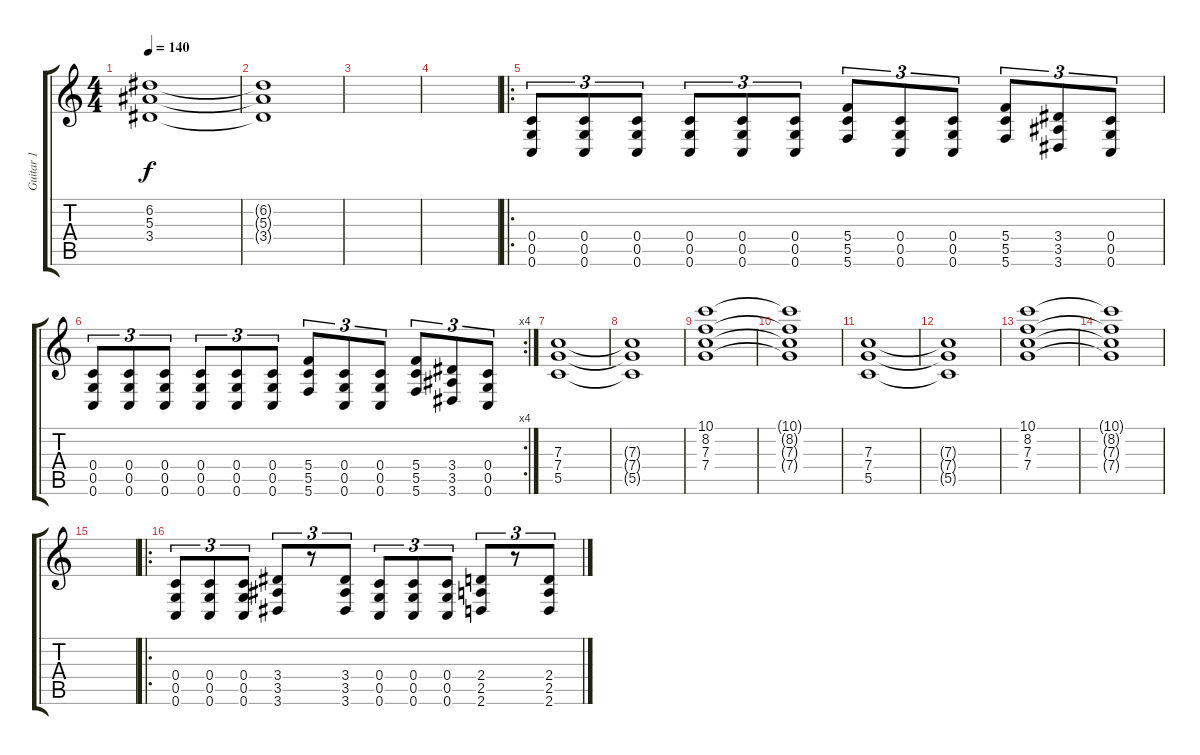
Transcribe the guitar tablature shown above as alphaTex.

\track ("Guitar 1" "Guitar 1") {instrument distortionguitar}
\staff {score tabs}
\tuning (D4 A3 F3 C3 G2 C2) {hide}
\ts (4 4)
\tempo 140
\clef g2
\ks c
(6.2 5.3 3.4).1{dy f} |
(6.2{t} 5.3{t} 3.4{t}).1 |
|
|
\ro
(0.4 0.5 0.6).8{tu (3 2) instrument overdrivenguitar} (0.4 0.5 0.6).8{tu (3 2)} (0.4 0.5 0.6).8{tu (3 2)} (0.4 0.5 0.6).8{tu (3 2)} (0.4 0.5 0.6).8{tu (3 2)} (0.4 0.5 0.6).8{tu (3 2)} (5.4 5.5 5.6).8{tu (3 2)} (0.4 0.5 0.6).8{tu (3 2)} (0.4 0.5 0.6).8{tu (3 2)} (5.4 5.5 5.6).8{tu (3 2)} (3.4 3.5 3.6).8{tu (3 2)} (0.4 0.5 0.6).8{tu (3 2)} |
\rc 4
(0.4 0.5 0.6).8{tu (3 2)} (0.4 0.5 0.6).8{tu (3 2)} (0.4 0.5 0.6).8{tu (3 2)} (0.4 0.5 0.6).8{tu (3 2)} (0.4 0.5 0.6).8{tu (3 2)} (0.4 0.5 0.6).8{tu (3 2)} (5.4 5.5 5.6).8{tu (3 2)} (0.4 0.5 0.6).8{tu (3 2)} (0.4 0.5 0.6).8{tu (3 2)} (5.4 5.5 5.6).8{tu (3 2)} (3.4 3.5 3.6).8{tu (3 2)} (0.4 0.5 0.6).8{tu (3 2)} |
(7.3 7.4 5.5).1{instrument distortionguitar} |
(7.3{t} 7.4{t} 5.5{t}).1 |
(10.1 8.2 7.3 7.4).1{instrument distortionguitar} |
(10.1{t} 8.2{t} 7.3{t} 7.4{t}).1 |
(7.3 7.4 5.5).1{instrument distortionguitar} |
(7.3{t} 7.4{t} 5.5{t}).1 |
(10.1 8.2 7.3 7.4).1{instrument distortionguitar} |
(10.1{t} 8.2{t} 7.3{t} 7.4{t}).1 |
|
\ro
(0.4 0.5 0.6).8{tu (3 2)} (0.4 0.5 0.6).8{tu (3 2)} (0.4 0.5 0.6).8{tu (3 2)} (3.4 3.5 3.6).8{tu (3 2)} r.8{tu (3 2)} (3.4 3.5 3.6).8{tu (3 2)} (0.4 0.5 0.6).8{tu (3 2)} (0.4 0.5 0.6).8{tu (3 2)} (0.4 0.5 0.6).8{tu (3 2)} (2.4 2.5 2.6).8{tu (3 2)} r.8{tu (3 2)} (2.4 2.5 2.6).8{tu (3 2)}
